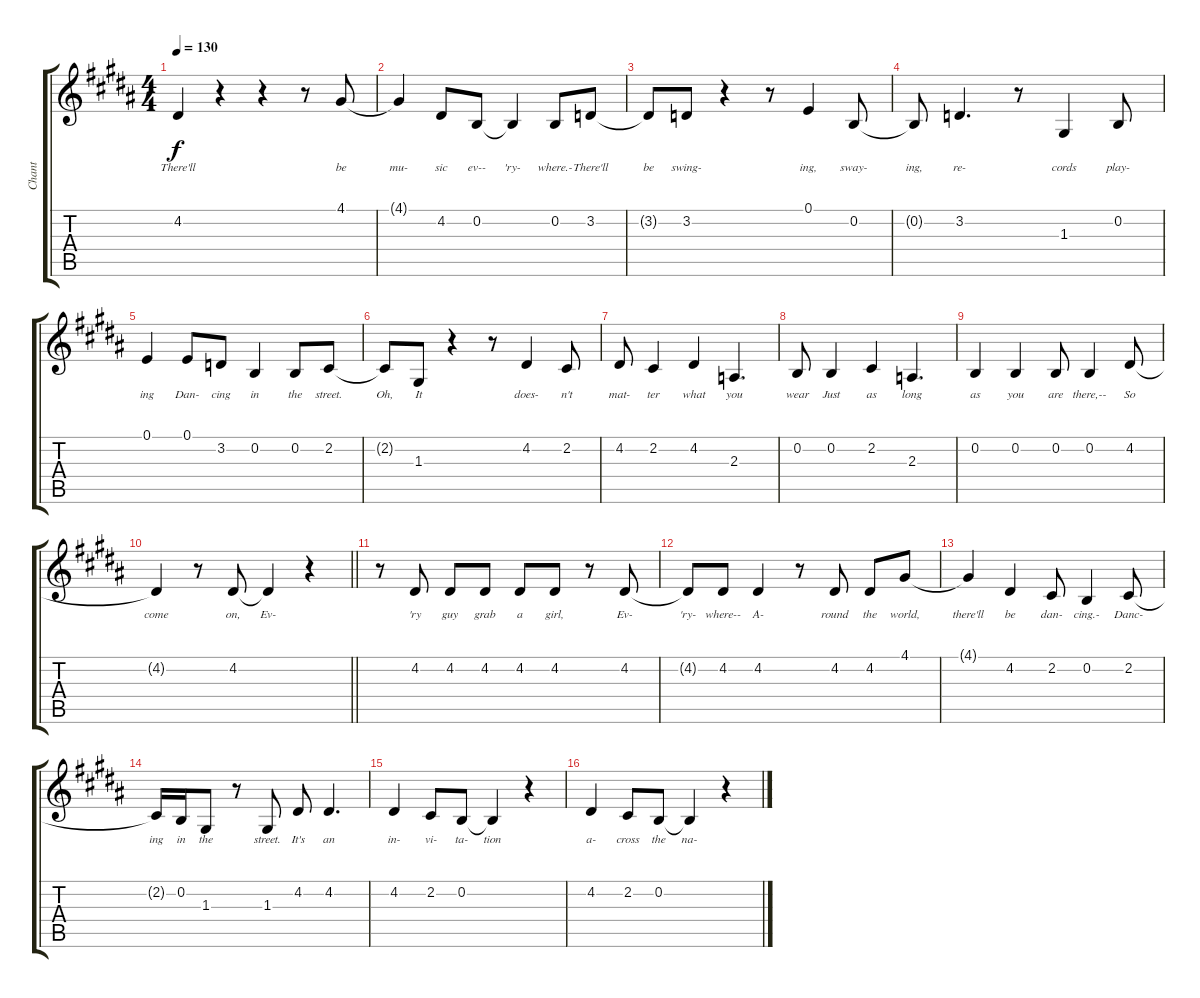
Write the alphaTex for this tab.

\track ("Chant" "Chant") {instrument clarinet}
\staff {score tabs}
\tuning (E4 B3 G3 D3 A2 E2) {hide}
\ts (4 4)
\tempo 130
\clef g2
\ks b
4.2.4{lyrics (0 "There'll") lyrics (1 "") lyrics (2 "") lyrics (3 "") lyrics (4 "") dy f} r.4 r.4 r.8 4.1.8{lyrics (0 "be") lyrics (1 "") lyrics (2 "") lyrics (3 "") lyrics (4 "")} |
4.1{t}.4{lyrics (0 "mu-") lyrics (1 "") lyrics (2 "") lyrics (3 "") lyrics (4 "")} 4.2.8{lyrics (0 "sic") lyrics (1 "") lyrics (2 "") lyrics (3 "") lyrics (4 "")} 0.2.8{lyrics (0 "ev--") lyrics (1 "") lyrics (2 "") lyrics (3 "") lyrics (4 "")} 0.2{t}.4{lyrics (0 "'ry-") lyrics (1 "") lyrics (2 "") lyrics (3 "") lyrics (4 "")} 0.2.8{lyrics (0 "where.-") lyrics (1 "") lyrics (2 "") lyrics (3 "") lyrics (4 "")} 3.2.8{lyrics (0 "There'll") lyrics (1 "") lyrics (2 "") lyrics (3 "") lyrics (4 "")} |
3.2{t}.8{lyrics (0 "be") lyrics (1 "") lyrics (2 "") lyrics (3 "") lyrics (4 "")} 3.2.8{lyrics (0 "swing-") lyrics (1 "") lyrics (2 "") lyrics (3 "") lyrics (4 "")} r.4 r.8 0.1.4{lyrics (0 "ing,") lyrics (1 "") lyrics (2 "") lyrics (3 "") lyrics (4 "")} 0.2.8{lyrics (0 "sway-") lyrics (1 "") lyrics (2 "") lyrics (3 "") lyrics (4 "")} |
0.2{t}.8{lyrics (0 "ing,") lyrics (1 "") lyrics (2 "") lyrics (3 "") lyrics (4 "")} 3.2.4{d lyrics (0 "re-") lyrics (1 "") lyrics (2 "") lyrics (3 "") lyrics (4 "")} r.8 1.3.4{lyrics (0 "cords") lyrics (1 "") lyrics (2 "") lyrics (3 "") lyrics (4 "")} 0.2.8{lyrics (0 "play-") lyrics (1 "") lyrics (2 "") lyrics (3 "") lyrics (4 "")} |
0.1.4{lyrics (0 "ing") lyrics (1 "") lyrics (2 "") lyrics (3 "") lyrics (4 "")} 0.1.8{lyrics (0 "Dan-") lyrics (1 "") lyrics (2 "") lyrics (3 "") lyrics (4 "")} 3.2.8{lyrics (0 "cing") lyrics (1 "") lyrics (2 "") lyrics (3 "") lyrics (4 "")} 0.2.4{lyrics (0 "in") lyrics (1 "") lyrics (2 "") lyrics (3 "") lyrics (4 "")} 0.2.8{lyrics (0 "the") lyrics (1 "") lyrics (2 "") lyrics (3 "") lyrics (4 "")} 2.2.8{lyrics (0 "street.") lyrics (1 "") lyrics (2 "") lyrics (3 "") lyrics (4 "")} |
2.2{t}.8{lyrics (0 "Oh,") lyrics (1 "") lyrics (2 "") lyrics (3 "") lyrics (4 "")} 1.3.8{lyrics (0 "It") lyrics (1 "") lyrics (2 "") lyrics (3 "") lyrics (4 "")} r.4 r.8 4.2.4{lyrics (0 "does-") lyrics (1 "") lyrics (2 "") lyrics (3 "") lyrics (4 "")} 2.2.8{lyrics (0 "n't") lyrics (1 "") lyrics (2 "") lyrics (3 "") lyrics (4 "")} |
4.2.8{lyrics (0 "mat-") lyrics (1 "") lyrics (2 "") lyrics (3 "") lyrics (4 "")} 2.2.4{lyrics (0 "ter") lyrics (1 "") lyrics (2 "") lyrics (3 "") lyrics (4 "")} 4.2.4{lyrics (0 "what") lyrics (1 "") lyrics (2 "") lyrics (3 "") lyrics (4 "")} 2.3.4{d lyrics (0 "you") lyrics (1 "") lyrics (2 "") lyrics (3 "") lyrics (4 "")} |
0.2.8{lyrics (0 "wear") lyrics (1 "") lyrics (2 "") lyrics (3 "") lyrics (4 "")} 0.2.4{lyrics (0 "Just") lyrics (1 "") lyrics (2 "") lyrics (3 "") lyrics (4 "")} 2.2.4{lyrics (0 "as") lyrics (1 "") lyrics (2 "") lyrics (3 "") lyrics (4 "")} 2.3.4{d lyrics (0 "long") lyrics (1 "") lyrics (2 "") lyrics (3 "") lyrics (4 "")} |
0.2.4{lyrics (0 "as") lyrics (1 "") lyrics (2 "") lyrics (3 "") lyrics (4 "")} 0.2.4{lyrics (0 "you") lyrics (1 "") lyrics (2 "") lyrics (3 "") lyrics (4 "")} 0.2.8{lyrics (0 "are") lyrics (1 "") lyrics (2 "") lyrics (3 "") lyrics (4 "")} 0.2.4{lyrics (0 "there,--") lyrics (1 "") lyrics (2 "") lyrics (3 "") lyrics (4 "")} 4.2.8{lyrics (0 "So") lyrics (1 "") lyrics (2 "") lyrics (3 "") lyrics (4 "")} |
\barLineRight lightlight
4.2{t}.4{lyrics (0 "come") lyrics (1 "") lyrics (2 "") lyrics (3 "") lyrics (4 "")} r.8 4.2.8{lyrics (0 "on,") lyrics (1 "") lyrics (2 "") lyrics (3 "") lyrics (4 "")} 4.2{t}.4{lyrics (0 "Ev-") lyrics (1 "") lyrics (2 "") lyrics (3 "") lyrics (4 "")} r.4 |
r.8 4.2.8{lyrics (0 "'ry") lyrics (1 "") lyrics (2 "") lyrics (3 "") lyrics (4 "")} 4.2.8{lyrics (0 "guy") lyrics (1 "") lyrics (2 "") lyrics (3 "") lyrics (4 "")} 4.2.8{lyrics (0 "grab") lyrics (1 "") lyrics (2 "") lyrics (3 "") lyrics (4 "")} 4.2.8{lyrics (0 "a") lyrics (1 "") lyrics (2 "") lyrics (3 "") lyrics (4 "")} 4.2.8{lyrics (0 "girl,") lyrics (1 "") lyrics (2 "") lyrics (3 "") lyrics (4 "")} r.8 4.2.8{lyrics (0 "Ev-") lyrics (1 "") lyrics (2 "") lyrics (3 "") lyrics (4 "")} |
4.2{t}.8{lyrics (0 "'ry-") lyrics (1 "") lyrics (2 "") lyrics (3 "") lyrics (4 "")} 4.2.8{lyrics (0 "where--") lyrics (1 "") lyrics (2 "") lyrics (3 "") lyrics (4 "")} 4.2.4{lyrics (0 "A-") lyrics (1 "") lyrics (2 "") lyrics (3 "") lyrics (4 "")} r.8 4.2.8{lyrics (0 "round") lyrics (1 "") lyrics (2 "") lyrics (3 "") lyrics (4 "")} 4.2.8{lyrics (0 "the") lyrics (1 "") lyrics (2 "") lyrics (3 "") lyrics (4 "")} 4.1.8{lyrics (0 "world,") lyrics (1 "") lyrics (2 "") lyrics (3 "") lyrics (4 "")} |
4.1{t}.4{lyrics (0 "there'll") lyrics (1 "") lyrics (2 "") lyrics (3 "") lyrics (4 "")} 4.2.4{lyrics (0 "be") lyrics (1 "") lyrics (2 "") lyrics (3 "") lyrics (4 "")} 2.2.8{lyrics (0 "dan-") lyrics (1 "") lyrics (2 "") lyrics (3 "") lyrics (4 "")} 0.2.4{lyrics (0 "cing.-") lyrics (1 "") lyrics (2 "") lyrics (3 "") lyrics (4 "")} 2.2.8{lyrics (0 "Danc-") lyrics (1 "") lyrics (2 "") lyrics (3 "") lyrics (4 "")} |
2.2{t}.16{lyrics (0 "ing") lyrics (1 "") lyrics (2 "") lyrics (3 "") lyrics (4 "")} 0.2.16{lyrics (0 "in") lyrics (1 "") lyrics (2 "") lyrics (3 "") lyrics (4 "")} 1.3.8{lyrics (0 "the") lyrics (1 "") lyrics (2 "") lyrics (3 "") lyrics (4 "")} r.8 1.3.8{lyrics (0 "street.") lyrics (1 "") lyrics (2 "") lyrics (3 "") lyrics (4 "")} 4.2.8{lyrics (0 "It's") lyrics (1 "") lyrics (2 "") lyrics (3 "") lyrics (4 "")} 4.2.4{d lyrics (0 "an") lyrics (1 "") lyrics (2 "") lyrics (3 "") lyrics (4 "")} |
4.2.4{lyrics (0 "in-") lyrics (1 "") lyrics (2 "") lyrics (3 "") lyrics (4 "")} 2.2.8{lyrics (0 "vi-") lyrics (1 "") lyrics (2 "") lyrics (3 "") lyrics (4 "")} 0.2.8{lyrics (0 "ta-") lyrics (1 "") lyrics (2 "") lyrics (3 "") lyrics (4 "")} 0.2{t}.4{lyrics (0 "tion") lyrics (1 "") lyrics (2 "") lyrics (3 "") lyrics (4 "")} r.4 |
4.2.4{lyrics (0 "a-") lyrics (1 "") lyrics (2 "") lyrics (3 "") lyrics (4 "")} 2.2.8{lyrics (0 "cross") lyrics (1 "") lyrics (2 "") lyrics (3 "") lyrics (4 "")} 0.2.8{lyrics (0 "the") lyrics (1 "") lyrics (2 "") lyrics (3 "") lyrics (4 "")} 0.2{t}.4{lyrics (0 "na-") lyrics (1 "") lyrics (2 "") lyrics (3 "") lyrics (4 "")} r.4
